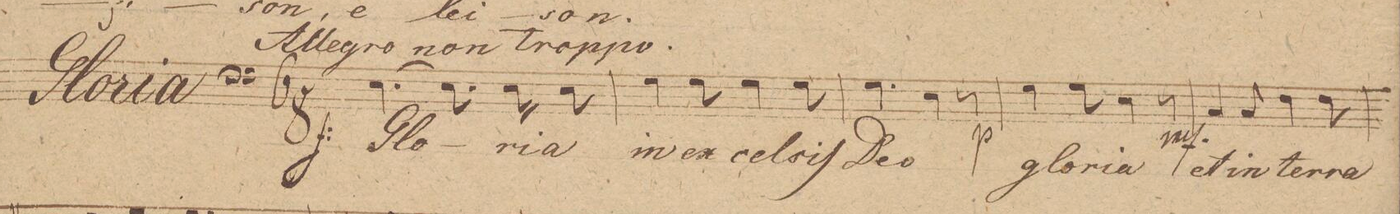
**kern	**text	**dynam
*I"Baſso 1mo	*	*
*clefF4	*	*
*k[]	*	*
*M6/8	*	*
*4\right	*	*
[4.E\	Glo-	f
*8\right	*	*
8.E\]	.	.
*16\right	*	*
16E\	-ri-	.
8E\	-a	.
=2	=2	=2
4G\	in	.
8G\	ex-	.
4G\	-cel-	.
8G\	-sis	.
=3	=3	=3
4.G\	De-	.
4E\	-o	.
8r	.	.
=4	=4	=4
4G\	glo-	p
8G\	-ri-	.
4E\	-a	.
8r	.	.
=5	=5	=5
4C/	et	mf
8C/	in	.
4F\	ter-	.
8F\	-ra	.
=6	=6	=6
*-	*-	*-
